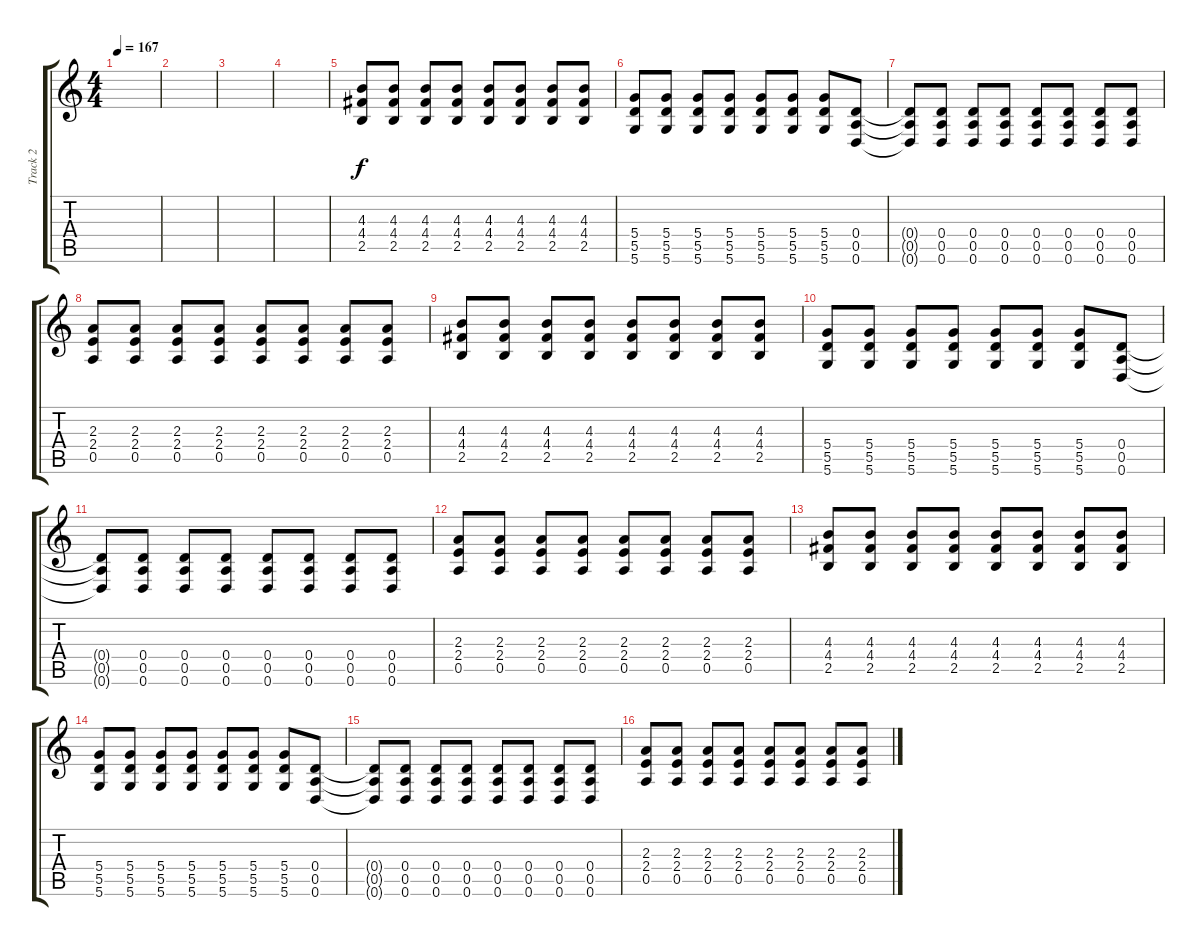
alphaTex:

\track ("Track 2" "Track 2") {instrument distortionguitar}
\staff {score tabs}
\tuning (E4 B3 G3 D3 A2 D2) {hide}
\ts (4 4)
\tempo 167
\clef g2
\ks c
|
|
|
|
(4.3 4.4 2.5).8 (4.3 4.4 2.5).8 (4.3 4.4 2.5).8 (4.3 4.4 2.5).8 (4.3 4.4 2.5).8 (4.3 4.4 2.5).8 (4.3 4.4 2.5).8 (4.3 4.4 2.5).8 |
(5.4 5.5 5.6).8 (5.4 5.5 5.6).8 (5.4 5.5 5.6).8 (5.4 5.5 5.6).8 (5.4 5.5 5.6).8 (5.4 5.5 5.6).8 (5.4 5.5 5.6).8 (0.4 0.5 0.6).8 |
(0.4{t} 0.5{t} 0.6{t}).8 (0.4 0.5 0.6).8 (0.4 0.5 0.6).8 (0.4 0.5 0.6).8 (0.4 0.5 0.6).8 (0.4 0.5 0.6).8 (0.4 0.5 0.6).8 (0.4 0.5 0.6).8 |
(2.3 2.4 0.5).8 (2.3 2.4 0.5).8 (2.3 2.4 0.5).8 (2.3 2.4 0.5).8 (2.3 2.4 0.5).8 (2.3 2.4 0.5).8 (2.3 2.4 0.5).8 (2.3 2.4 0.5).8 |
(4.3 4.4 2.5).8 (4.3 4.4 2.5).8 (4.3 4.4 2.5).8 (4.3 4.4 2.5).8 (4.3 4.4 2.5).8 (4.3 4.4 2.5).8 (4.3 4.4 2.5).8 (4.3 4.4 2.5).8 |
(5.4 5.5 5.6).8 (5.4 5.5 5.6).8 (5.4 5.5 5.6).8 (5.4 5.5 5.6).8 (5.4 5.5 5.6).8 (5.4 5.5 5.6).8 (5.4 5.5 5.6).8 (0.4 0.5 0.6).8 |
(0.4{t} 0.5{t} 0.6{t}).8 (0.4 0.5 0.6).8 (0.4 0.5 0.6).8 (0.4 0.5 0.6).8 (0.4 0.5 0.6).8 (0.4 0.5 0.6).8 (0.4 0.5 0.6).8 (0.4 0.5 0.6).8 |
(2.3 2.4 0.5).8 (2.3 2.4 0.5).8 (2.3 2.4 0.5).8 (2.3 2.4 0.5).8 (2.3 2.4 0.5).8 (2.3 2.4 0.5).8 (2.3 2.4 0.5).8 (2.3 2.4 0.5).8 |
(4.3 4.4 2.5).8 (4.3 4.4 2.5).8 (4.3 4.4 2.5).8 (4.3 4.4 2.5).8 (4.3 4.4 2.5).8 (4.3 4.4 2.5).8 (4.3 4.4 2.5).8 (4.3 4.4 2.5).8 |
(5.4 5.5 5.6).8 (5.4 5.5 5.6).8 (5.4 5.5 5.6).8 (5.4 5.5 5.6).8 (5.4 5.5 5.6).8 (5.4 5.5 5.6).8 (5.4 5.5 5.6).8 (0.4 0.5 0.6).8 |
(0.4{t} 0.5{t} 0.6{t}).8 (0.4 0.5 0.6).8 (0.4 0.5 0.6).8 (0.4 0.5 0.6).8 (0.4 0.5 0.6).8 (0.4 0.5 0.6).8 (0.4 0.5 0.6).8 (0.4 0.5 0.6).8 |
(2.3 2.4 0.5).8 (2.3 2.4 0.5).8 (2.3 2.4 0.5).8 (2.3 2.4 0.5).8 (2.3 2.4 0.5).8 (2.3 2.4 0.5).8 (2.3 2.4 0.5).8 (2.3 2.4 0.5).8
